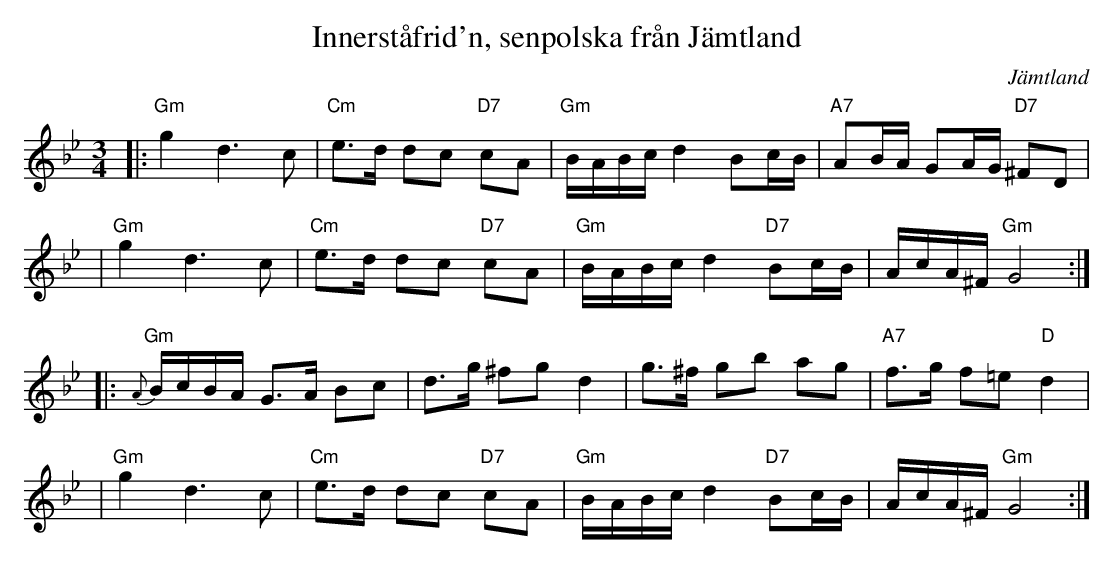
X:1
T: Innerst\aafrid'n, senpolska fr\aan J\"amtland
O: J\"amtland
M: 3/4
L: 1/16
K: Gm
|: "Gm"g4 d6 c2 | "Cm"e3d d2c2 "D7"c2A2 | "Gm"BABc d4 B2cB | "A7"A2BA G2AG "D7"^F2D2 |
|  "Gm"g4 d6 c2 | "Cm"e3d d2c2 "D7"c2A2 | "Gm"BABc d4 "D7"B2cB | AcA^F "Gm"G8 :|
|: "Gm"{A}BcBA G3A B2c2 | d3g ^f2g2 d4 | g3^f g2b2 a2g2 | "A7"f3g f2=e2 "D"d4 |
|  "Gm"g4 d6 c2 | "Cm"e3d d2c2 "D7"c2A2 | "Gm"BABc d4 "D7"B2cB | AcA^F "Gm"G8 :|
